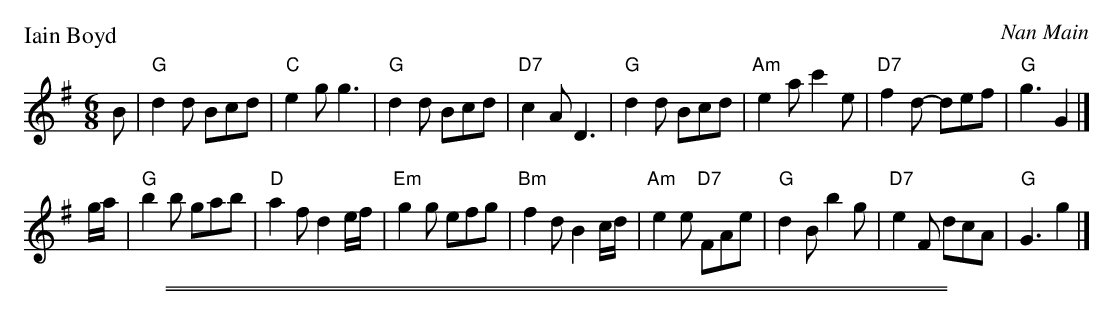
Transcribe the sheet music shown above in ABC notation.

X:1
P: Iain Boyd
C: Nan Main
M: 6/8
L: 1/8
K: G
B |\
"G"d2d Bcd | "C"e2g g3 | "G"d2d Bcd | "D7"c2A D3 |\
"G"d2d Bcd | "Am"e2a c'2e | "D7"f2d- def | "G"g3 G2 |]
g/a/ |\
"G"b2b gab | "D"a2f d2e/f/ | "Em"g2g efg | "Bm"f2d B2c/d/ |\
"Am"e2e "D7"FAe | "G"d2B b2g | "D7"e2F dcA | "G"G3 g2 |]
